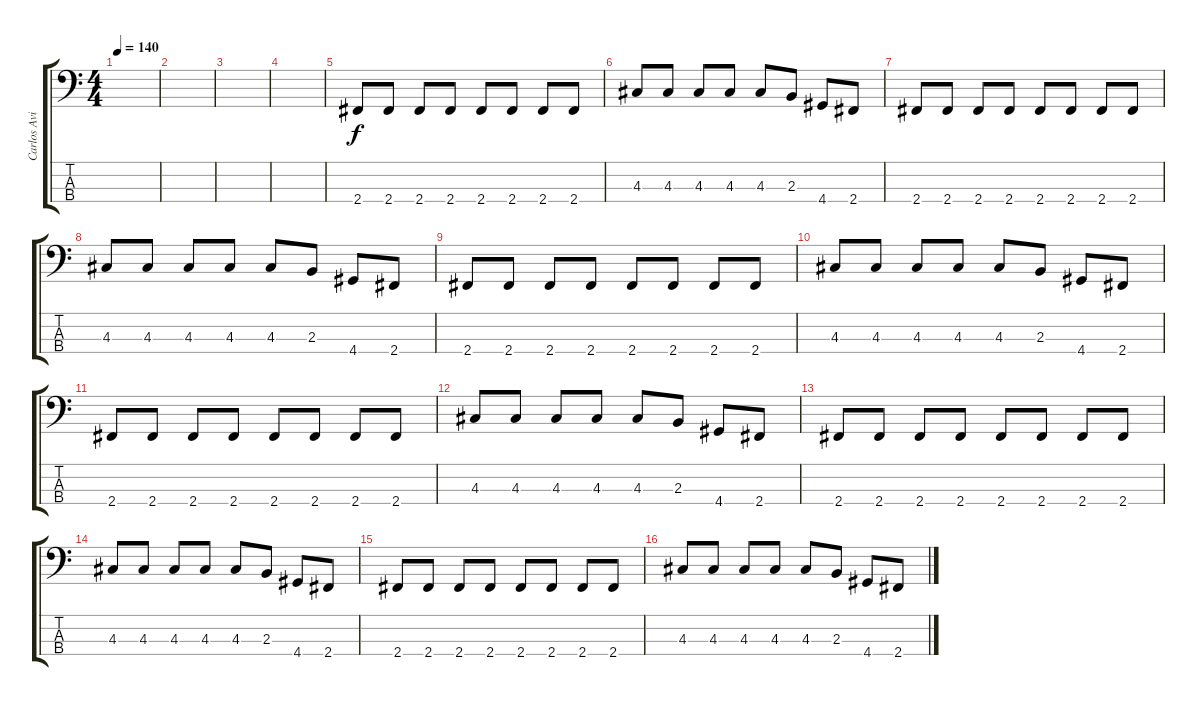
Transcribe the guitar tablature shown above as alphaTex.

\track ("Carlos Avilez" "Carlos Avi") {instrument electricbassfinger}
\staff {score tabs}
\tuning (G2 D2 A1 E1) {hide}
\ts (4 4)
\tempo 140
\clef f4
\ks c
|
|
|
|
2.4.8 2.4.8 2.4.8 2.4.8 2.4.8 2.4.8 2.4.8 2.4.8 |
4.3.8 4.3.8 4.3.8 4.3.8 4.3.8 2.3.8 4.4.8 2.4.8 |
2.4.8 2.4.8 2.4.8 2.4.8 2.4.8 2.4.8 2.4.8 2.4.8 |
4.3.8 4.3.8 4.3.8 4.3.8 4.3.8 2.3.8 4.4.8 2.4.8 |
2.4.8 2.4.8 2.4.8 2.4.8 2.4.8 2.4.8 2.4.8 2.4.8 |
4.3.8 4.3.8 4.3.8 4.3.8 4.3.8 2.3.8 4.4.8 2.4.8 |
2.4.8 2.4.8 2.4.8 2.4.8 2.4.8 2.4.8 2.4.8 2.4.8 |
4.3.8 4.3.8 4.3.8 4.3.8 4.3.8 2.3.8 4.4.8 2.4.8 |
2.4.8 2.4.8 2.4.8 2.4.8 2.4.8 2.4.8 2.4.8 2.4.8 |
4.3.8 4.3.8 4.3.8 4.3.8 4.3.8 2.3.8 4.4.8 2.4.8 |
2.4.8 2.4.8 2.4.8 2.4.8 2.4.8 2.4.8 2.4.8 2.4.8 |
4.3.8 4.3.8 4.3.8 4.3.8 4.3.8 2.3.8 4.4.8 2.4.8
